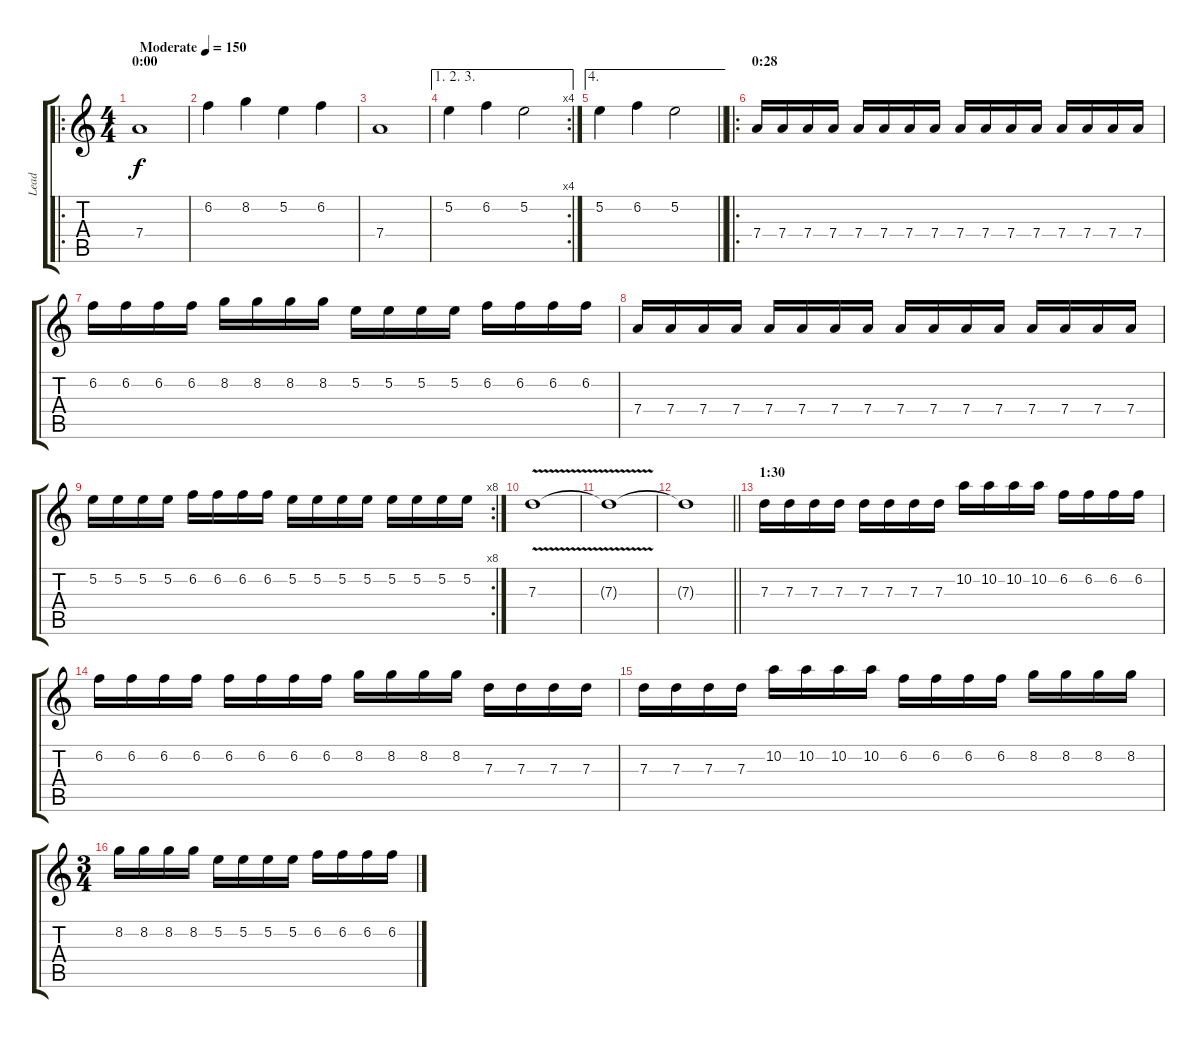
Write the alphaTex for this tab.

\track ("Lead" "Lead") {instrument distortionguitar}
\staff {score tabs}
\tuning (E4 B3 G3 D3 A2 E2) {hide}
\ro
\ts (4 4)
\section ("" "0:00")
\tempo (150 "Moderate")
\clef g2
\ks c
7.4.1{dy f instrument distortionguitar} |
6.2.4 8.2.4 5.2.4 6.2.4 |
7.4.1 |
\ae (1 2 3)
\rc 4
5.2.4 6.2.4 5.2.2 |
\ae 4
\barLineRight lightlight
5.2.4 6.2.4 5.2.2 |
\ro
\section ("" "0:28")
7.4.16 7.4.16 7.4.16 7.4.16 7.4.16 7.4.16 7.4.16 7.4.16 7.4.16 7.4.16 7.4.16 7.4.16 7.4.16 7.4.16 7.4.16 7.4.16 |
6.2.16 6.2.16 6.2.16 6.2.16 8.2.16 8.2.16 8.2.16 8.2.16 5.2.16 5.2.16 5.2.16 5.2.16 6.2.16 6.2.16 6.2.16 6.2.16 |
7.4.16 7.4.16 7.4.16 7.4.16 7.4.16 7.4.16 7.4.16 7.4.16 7.4.16 7.4.16 7.4.16 7.4.16 7.4.16 7.4.16 7.4.16 7.4.16 |
\rc 8
5.2.16 5.2.16 5.2.16 5.2.16 6.2.16 6.2.16 6.2.16 6.2.16 5.2.16 5.2.16 5.2.16 5.2.16 5.2.16 5.2.16 5.2.16 5.2.16 |
7.3{v}.1 |
7.3{t}.1 |
\barLineRight lightlight
7.3{t}.1 |
\section ("" "1:30")
7.3.16 7.3.16 7.3.16 7.3.16 7.3.16 7.3.16 7.3.16 7.3.16 10.2.16 10.2.16 10.2.16 10.2.16 6.2.16 6.2.16 6.2.16 6.2.16 |
6.2.16 6.2.16 6.2.16 6.2.16 6.2.16 6.2.16 6.2.16 6.2.16 8.2.16 8.2.16 8.2.16 8.2.16 7.3.16 7.3.16 7.3.16 7.3.16 |
7.3.16 7.3.16 7.3.16 7.3.16 10.2.16 10.2.16 10.2.16 10.2.16 6.2.16 6.2.16 6.2.16 6.2.16 8.2.16 8.2.16 8.2.16 8.2.16 |
\ts (3 4)
8.2.16 8.2.16 8.2.16 8.2.16 5.2.16 5.2.16 5.2.16 5.2.16 6.2.16 6.2.16 6.2.16 6.2.16
